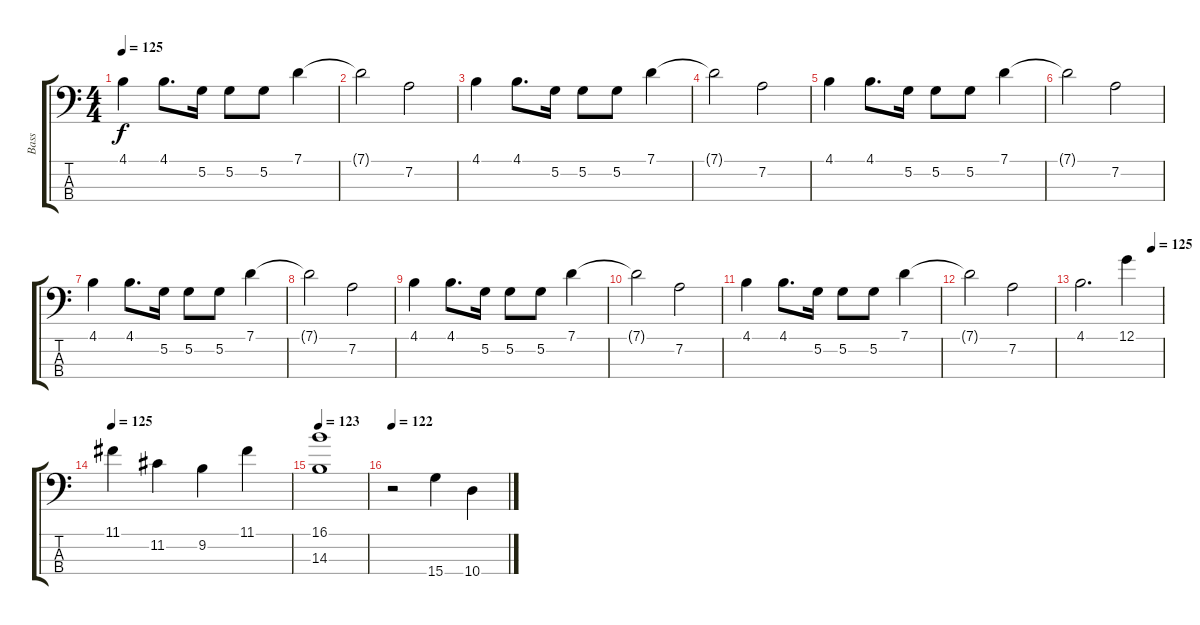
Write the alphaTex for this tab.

\track ("Bass" "Bass") {instrument acousticbass}
\staff {score tabs}
\tuning (G2 D2 A1 E1) {hide}
\ts (4 4)
\tempo 125
\clef f4
\ks c
4.1.4{dy f} 4.1.8{d} 5.2.16 5.2.8 5.2.8 7.1.4 |
7.1{t}.2 7.2.2 |
4.1.4 4.1.8{d} 5.2.16 5.2.8 5.2.8 7.1.4 |
7.1{t}.2 7.2.2 |
4.1.4 4.1.8{d} 5.2.16 5.2.8 5.2.8 7.1.4 |
7.1{t}.2 7.2.2 |
4.1.4 4.1.8{d} 5.2.16 5.2.8 5.2.8 7.1.4 |
7.1{t}.2 7.2.2 |
4.1.4 4.1.8{d} 5.2.16 5.2.8 5.2.8 7.1.4 |
7.1{t}.2 7.2.2 |
4.1.4 4.1.8{d} 5.2.16 5.2.8 5.2.8 7.1.4 |
7.1{t}.2 7.2.2 |
\tempo (125 0.875)
4.1.2{d} 12.1.4 |
\tempo 125
11.1.4 11.2.4 9.2.4 11.1.4 |
\tempo 123
(16.1 14.3).1 |
\tempo 122
r.2 15.4.4 10.4.4
